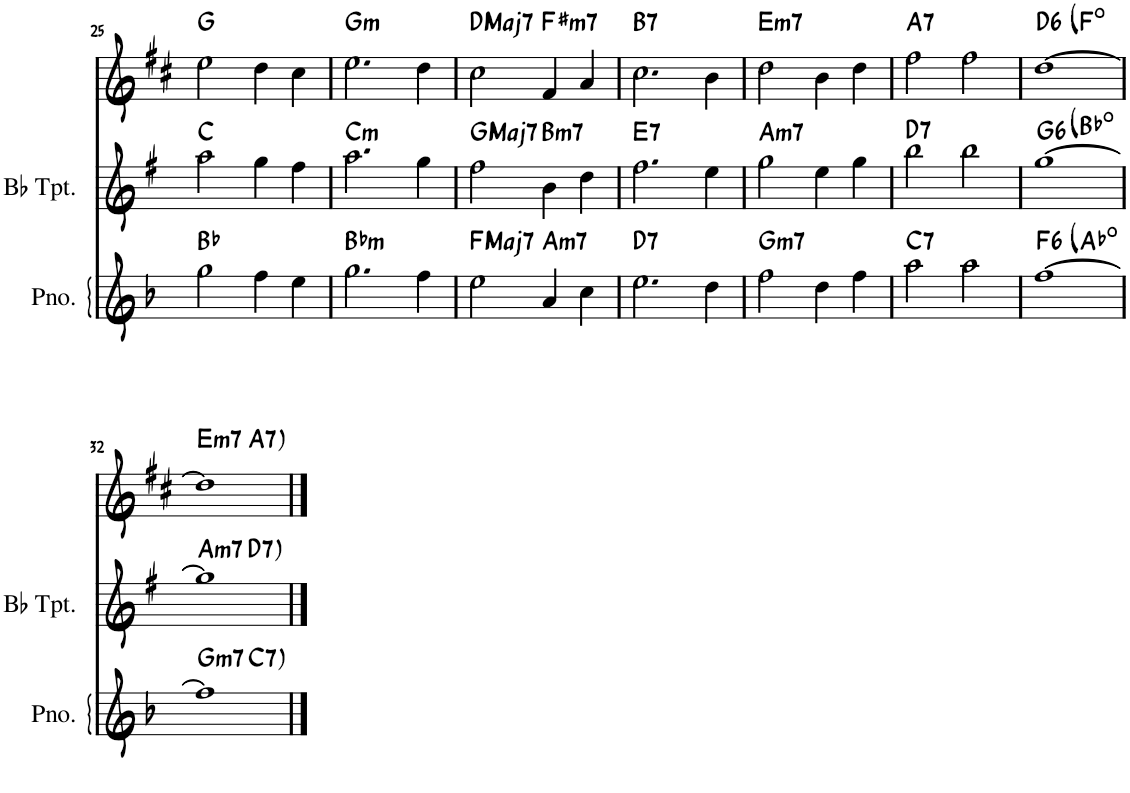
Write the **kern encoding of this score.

**kern	**harte	**kern	**harte	**kern	**harte
*part3	*part3	*part2	*part2	*part1	*part1
*staff3	*	*staff2	*	*staff1	*
*I"Piano	*	*I"Bb Trumpet	*	*I"Alto Sax	*
*I'Pno.	*	*I'Bb Tpt.	*	*I'Sax	*
!!LO:PB:g=z
*clefG2	*	*clefG2	*	*clefG2	*
*	*	*Trd1c2	*	*Trd5c9	*
*k[b-]	*	*k[f#]	*	*k[f#c#]	*
*M4/4	*	*M4/4	*	*M4/4	*
=25	=25	=25	=25	=25	=25
2gg\	Bb:maj	2aa\	C:maj	2ee\	G:maj
4ff\	.	4gg\	.	4dd\	.
4ee\	.	4ff#\	.	4cc#\	.
=26	=26	=26	=26	=26	=26
!	!LO:H:kt=m	!	!LO:H:kt=m	!	!LO:H:kt=m
2.gg\	Bb:min	2.aa\	C:min	2.ee\	G:min
4ff\	.	4gg\	.	4dd\	.
=27	=27	=27	=27	=27	=27
!	!LO:H:kt=Maj7	!	!LO:H:kt=Maj7	!	!LO:H:kt=Maj7
2ee\	F:maj7	2ff#\	G:maj7	2cc#\	D:maj7
!	!LO:H:kt=m7	!	!LO:H:kt=m7	!	!LO:H:kt=m7
4a/	A:min7	4b\	B:min7	4f#/	F#:min7
4cc\	.	4dd\	.	4a/	.
=28	=28	=28	=28	=28	=28
!	!LO:H:kt=7	!	!LO:H:kt=7	!	!LO:H:kt=7
2.ee\	D:7	2.ff#\	E:7	2.cc#\	B:7
4dd\	.	4ee\	.	4b\	.
=29	=29	=29	=29	=29	=29
!	!LO:H:kt=m7	!	!LO:H:kt=m7	!	!LO:H:kt=m7
2ff\	G:min7	2gg\	A:min7	2dd\	E:min7
4dd\	.	4ee\	.	4b\	.
4ff\	.	4gg\	.	4dd\	.
=30	=30	=30	=30	=30	=30
!	!LO:H:kt=7	!	!LO:H:kt=7	!	!LO:H:kt=7
2aa\	C:7	2bb\	D:7	2ff#\	A:7
2aa\	.	2bb\	.	2ff#\	.
=31	=31	=31	=31	=31	=31
!	!LO:H:kt=6	!	!LO:H:kt=6	!	!LO:H:kt=6
*^	*	*^	*	*^	*
[1ff	2ryy	F:maj6	[1gg	2ryy	G:maj6	[1dd	2ryy	D:maj6
.	2ryy	Ab:dim	.	2ryy	Bb:dim	.	2ryy	F:dim
!!LO:LB:g=z	!!
=32	=32	=32	=32	=32	=32	=32	=32	=32
!	!	!LO:H:kt=m7	!	!	!LO:H:kt=m7	!	!	!LO:H:kt=m7
1ff]	2ryy	G:min7	1gg]	2ryy	A:min7	1dd]	2ryy	E:min7
!	!	!LO:H:kt=7	!	!	!LO:H:kt=7	!	!	!LO:H:kt=7
.	2ryy	C:7	.	2ryy	D:7	.	2ryy	A:7
*v	*v	*	*	*	*	*v	*v	*
*	*	*v	*v	*	*	*
==	==	==	==	==	==
*-	*-	*-	*-	*-	*-
